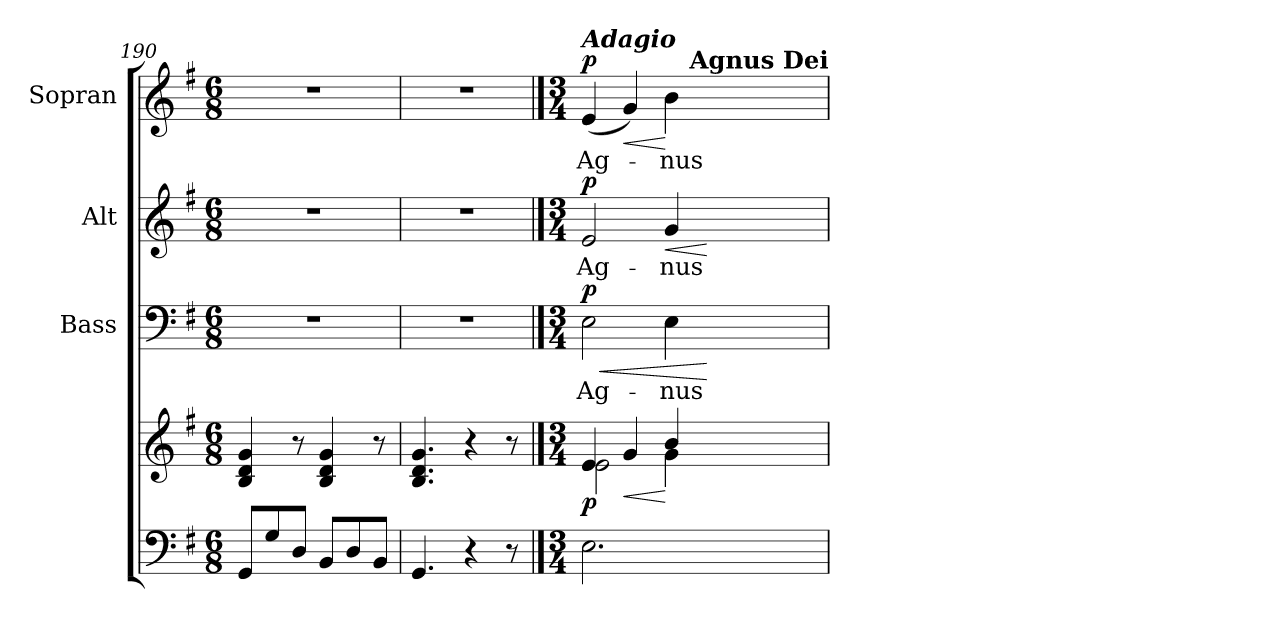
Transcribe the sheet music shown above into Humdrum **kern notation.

**kern	**kern	**dynam	**kern	**text	**dynam	**kern	**text	**dynam	**kern	**text	**dynam
*part4	*part4	*part4	*part3	*part3	*part3	*part2	*part2	*part2	*part1	*part1	*part1
*staff5	*staff4	*staff4/5	*staff3	*staff3	*staff3	*staff2	*staff2	*staff2	*staff1	*staff1	*staff1
*	*	*	*I"Bass	*	*	*I"Alt	*	*	*I"Sopran	*	*
*	*	*	*I'B.	*	*	*I'A.	*	*	*I'S.	*	*
*clefF4	*clefG2	*	*clefF4	*	*	*clefG2	*	*	*clefG2	*	*
*k[f#]	*k[f#]	*	*k[f#]	*	*	*k[f#]	*	*	*k[f#]	*	*
*G:	*G:	*	*G:	*	*	*G:	*	*	*G:	*	*
*M6/8	*M6/8	*	*M6/8	*	*	*M6/8	*	*	*M6/8	*	*
=190	=190	=190	=190	=190	=190	=190	=190	=190	=190	=190	=190
8GG/L	4B/ 4d/ 4g/	.	2.r	.	.	2.r	.	.	2.r	.	.
8G/	.	.	.	.	.	.	.	.	.	.	.
8D/J	8r	.	.	.	.	.	.	.	.	.	.
8BB/L	4B/ 4d/ 4g/	.	.	.	.	.	.	.	.	.	.
8D/	.	.	.	.	.	.	.	.	.	.	.
8BB/J	8r	.	.	.	.	.	.	.	.	.	.
=191	=191	=191	=191	=191	=191	=191	=191	=191	=191	=191	=191
4.GG/	4.B/ 4.d/ 4.g/	.	2.r	.	.	2.r	.	.	2.r	.	.
4r	4r	.	.	.	.	.	.	.	.	.	.
8r	8r	.	.	.	.	.	.	.	.	.	.
!!LO:PB:g=z
==192	==192	==192	==192	==192	==192	==192	==192	==192	==192	==192	==192
*M3/4	*M3/4	*	*M3/4	*	*	*M3/4	*	*	*M3/4	*	*
*	*^	*	*	*	*	*	*	*	*	*	*
!	!	!	!	!	!	!	!	!	!	!LO:TX:a:Bi:t=Adagio	!	!
!	!	!	!LO:DY:b	!	!LO:LY:b	!LO:HP:b	!	!LO:LY:b	!	!	!LO:LY:b	!
!	!	!	!	!	!	!LO:DY:n=1:a	!	!	!LO:DY:a	!	!	!LO:DY:a
2.E\	4e/	2e\	p	2E\	Ag-	< p	2e/	Ag-	p	(<4e/	Ag-	p
!	!	!	!LO:HP:b	!	!	!	!	!	!	!	!	!LO:HP:b
.	4g/	.	<	.	.	.	.	.	.	4g/)	.	<
!	!	!	!	!	!LO:LY:b	!	!	!LO:LY:b	!LO:HP:b	!	!LO:LY:b	!
.	4b/	4g\	[	4E\	-nus	.	4g/	-nus	<	4b\	-nus	[
1.ryy	1.ryy	1.ryy	.	1.ryy	.	[	1.ryy	.	[	1.ryy	.	.
!	!	!	!	!	!	!	!	!	!	!LO:TX:a:B:t=Agnus Dei	!	!
*	*v	*v	*	*	*	*	*	*	*	*	*	*
=	=	=	=	=	=	=	=	=	=	=	=
*-	*-	*-	*-	*-	*-	*-	*-	*-	*-	*-	*-
